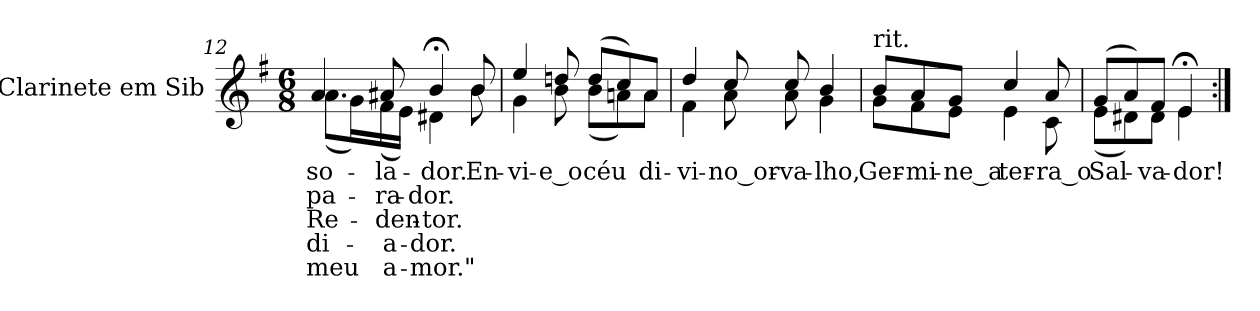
**kern	**text	**text	**text	**text	**text
*part1	*part1	*part1	*part1	*part1	*part1
*staff1	*staff1	*staff1	*staff1	*staff1	*staff1
*I"Clarinete em Sib	*	*	*	*	*
*I'Cl.	*	*	*	*	*
*clefG2	*	*	*	*	*
*ITrd1c2	*	*	*	*	*
*k[b-]	*	*	*	*	*
*d:	*	*	*	*	*
*M6/8	*	*	*	*	*
=12	=12	=12	=12	=12	=12
!	!LO:LY:b:color=#000000	!LO:LY:b:color=#000000	!LO:LY:b:color=#000000	!LO:LY:b:color=#000000	!LO:LY:b:color=#000000
*^	*	*	*	*	*
4gi/	(8.gi\L	-so-	-pa-	Re-	-di-	meu
.	16fi\L)	.	.	.	.	.
!	!	!LO:LY:b:color=#000000	!LO:LY:b:color=#000000	!LO:LY:b:color=#000000	!LO:LY:b:color=#000000	!LO:LY:b:color=#000000
8g#Xi/	(16ei\	-la-	-ra-	-den-	-a-	a-
.	16di\JJ)	.	.	.	.	.
!	!	!LO:LY:b:color=#000000	!LO:LY:b:color=#000000	!LO:LY:b:color=#000000	!LO:LY:b:color=#000000	!LO:LY:b:color=#000000
4a;i/	4c#Xi\	-dor.	-dor.	-tor.	-dor.	-mor."
!	!	!LO:LY:b:color=#000000	!	!	!	!
8ai/	8ai\	En-	.	.	.	.
!!LO:LB:g=z	!!
=13	=13	=13	=13	=13	=13	=13
!	!	!LO:LY:b:color=#000000	!	!	!	!
4ddi/	4fi\	-vi-	.	.	.	.
!	!	!LO:LY:b:color=#000000	!	!	!	!
8ccni/	8ai\	-e_o	.	.	.	.
!	!	!LO:LY:b:color=#000000	!	!	!	!
(8cci/L	(8ai\L	céu	.	.	.	.
8b-i/)	8gni\)	.	.	.	.	.
!	!	!LO:LY:b:color=#000000	!	!	!	!
8gi/J	8gi\J	di-	.	.	.	.
=14	=14	=14	=14	=14	=14	=14
!	!	!LO:LY:b:color=#000000	!	!	!	!
4cci/	4ei\	-vi-	.	.	.	.
!	!	!LO:LY:b:color=#000000	!	!	!	!
8b-i/	8gi\	-no_or-	.	.	.	.
!	!	!LO:LY:b:color=#000000	!	!	!	!
8b-i/	8gi\	-va-	.	.	.	.
!	!	!LO:LY:b:color=#000000	!	!	!	!
4ai/	4fi\	-lho,	.	.	.	.
=15	=15	=15	=15	=15	=15	=15
!LO:TX:t=rit.	!	!	!	!	!	!
!	!	!LO:LY:b:color=#000000	!	!	!	!
8ai/L	8fi\L	Ger-	.	.	.	.
!	!	!LO:LY:b:color=#000000	!	!	!	!
8gi/	8ei\	-mi-	.	.	.	.
!	!	!LO:LY:b:color=#000000	!	!	!	!
8fi/J	8di\J	-ne_a	.	.	.	.
!	!	!LO:LY:b:color=#000000	!	!	!	!
4b-i/	4di\	ter-	.	.	.	.
!	!	!LO:LY:b:color=#000000	!	!	!	!
8gi/	8B-i\	-ra_o	.	.	.	.
=16	=16	=16	=16	=16	=16	=16
!	!	!LO:LY:b:color=#000000	!	!	!	!
(8fi/L	(8di\L	Sal-	.	.	.	.
8gi/)	8c#Xi\)	.	.	.	.	.
!	!	!LO:LY:b:color=#000000	!	!	!	!
8ei/J	8c#i\J	-va-	.	.	.	.
!	!	!LO:LY:b:color=#000000	!	!	!	!
4d;i/	4di\	-dor!	.	.	.	.
*v	*v	*	*	*	*	*
=:|!	=:|!	=:|!	=:|!	=:|!	=:|!
*-	*-	*-	*-	*-	*-
